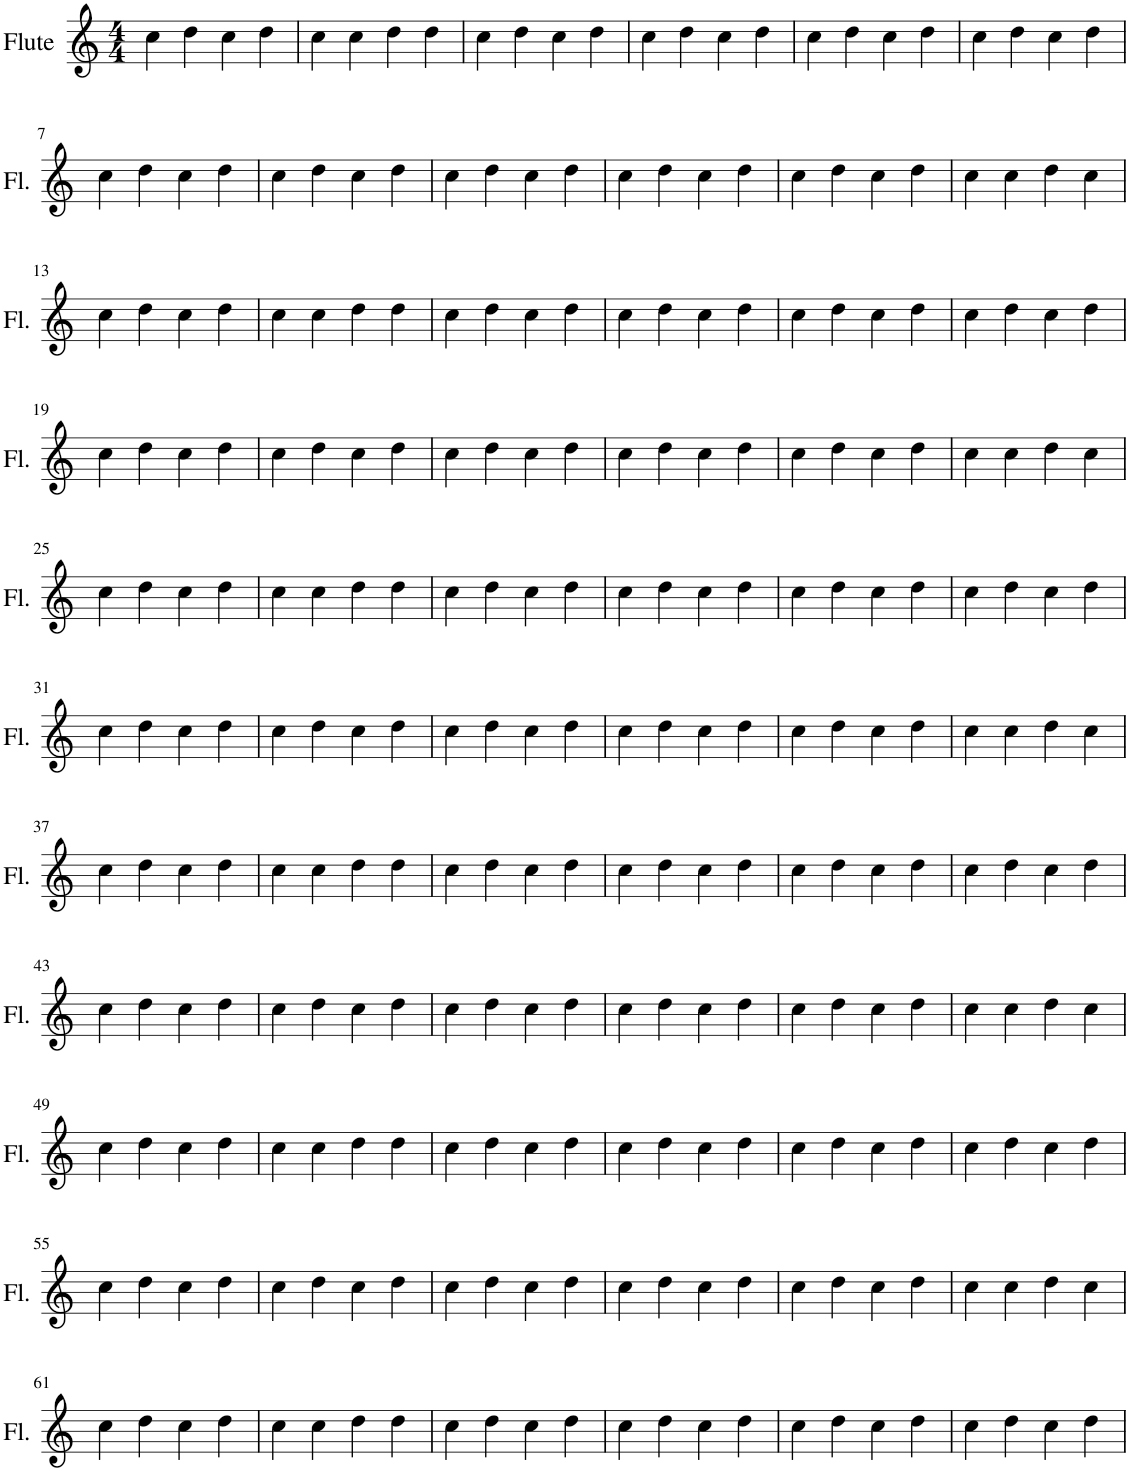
**kern
*part1
*staff1
*I"Flute
*I'Fl.
*clefG2
*k[]
*M4/4
=1
4cc\
4dd\
4cc\
4dd\
=2
4cc\
4cc\
4dd\
4dd\
=3
4cc\
4dd\
4cc\
4dd\
=4
4cc\
4dd\
4cc\
4dd\
=5
4cc\
4dd\
4cc\
4dd\
=6
4cc\
4dd\
4cc\
4dd\
!!LO:LB:g=z
=7
4cc\
4dd\
4cc\
4dd\
=8
4cc\
4dd\
4cc\
4dd\
=9
4cc\
4dd\
4cc\
4dd\
=10
4cc\
4dd\
4cc\
4dd\
=11
4cc\
4dd\
4cc\
4dd\
=12
4cc\
4cc\
4dd\
4cc\
!!LO:LB:g=z
=13
4cc\
4dd\
4cc\
4dd\
=14
4cc\
4cc\
4dd\
4dd\
=15
4cc\
4dd\
4cc\
4dd\
=16
4cc\
4dd\
4cc\
4dd\
=17
4cc\
4dd\
4cc\
4dd\
=18
4cc\
4dd\
4cc\
4dd\
!!LO:LB:g=z
=19
4cc\
4dd\
4cc\
4dd\
=20
4cc\
4dd\
4cc\
4dd\
=21
4cc\
4dd\
4cc\
4dd\
=22
4cc\
4dd\
4cc\
4dd\
=23
4cc\
4dd\
4cc\
4dd\
=24
4cc\
4cc\
4dd\
4cc\
!!LO:LB:g=z
=25
4cc\
4dd\
4cc\
4dd\
=26
4cc\
4cc\
4dd\
4dd\
=27
4cc\
4dd\
4cc\
4dd\
=28
4cc\
4dd\
4cc\
4dd\
=29
4cc\
4dd\
4cc\
4dd\
=30
4cc\
4dd\
4cc\
4dd\
!!LO:LB:g=z
=31
4cc\
4dd\
4cc\
4dd\
=32
4cc\
4dd\
4cc\
4dd\
=33
4cc\
4dd\
4cc\
4dd\
=34
4cc\
4dd\
4cc\
4dd\
=35
4cc\
4dd\
4cc\
4dd\
=36
4cc\
4cc\
4dd\
4cc\
!!LO:LB:g=z
=37
4cc\
4dd\
4cc\
4dd\
=38
4cc\
4cc\
4dd\
4dd\
=39
4cc\
4dd\
4cc\
4dd\
=40
4cc\
4dd\
4cc\
4dd\
=41
4cc\
4dd\
4cc\
4dd\
=42
4cc\
4dd\
4cc\
4dd\
!!LO:LB:g=z
=43
4cc\
4dd\
4cc\
4dd\
=44
4cc\
4dd\
4cc\
4dd\
=45
4cc\
4dd\
4cc\
4dd\
=46
4cc\
4dd\
4cc\
4dd\
=47
4cc\
4dd\
4cc\
4dd\
=48
4cc\
4cc\
4dd\
4cc\
!!LO:LB:g=z
=49
4cc\
4dd\
4cc\
4dd\
=50
4cc\
4cc\
4dd\
4dd\
=51
4cc\
4dd\
4cc\
4dd\
=52
4cc\
4dd\
4cc\
4dd\
=53
4cc\
4dd\
4cc\
4dd\
=54
4cc\
4dd\
4cc\
4dd\
!!LO:LB:g=z
=55
4cc\
4dd\
4cc\
4dd\
=56
4cc\
4dd\
4cc\
4dd\
=57
4cc\
4dd\
4cc\
4dd\
=58
4cc\
4dd\
4cc\
4dd\
=59
4cc\
4dd\
4cc\
4dd\
=60
4cc\
4cc\
4dd\
4cc\
!!LO:LB:g=z
=61
4cc\
4dd\
4cc\
4dd\
=62
4cc\
4cc\
4dd\
4dd\
=63
4cc\
4dd\
4cc\
4dd\
=64
4cc\
4dd\
4cc\
4dd\
=65
4cc\
4dd\
4cc\
4dd\
=66
4cc\
4dd\
4cc\
4dd\
=
*-
